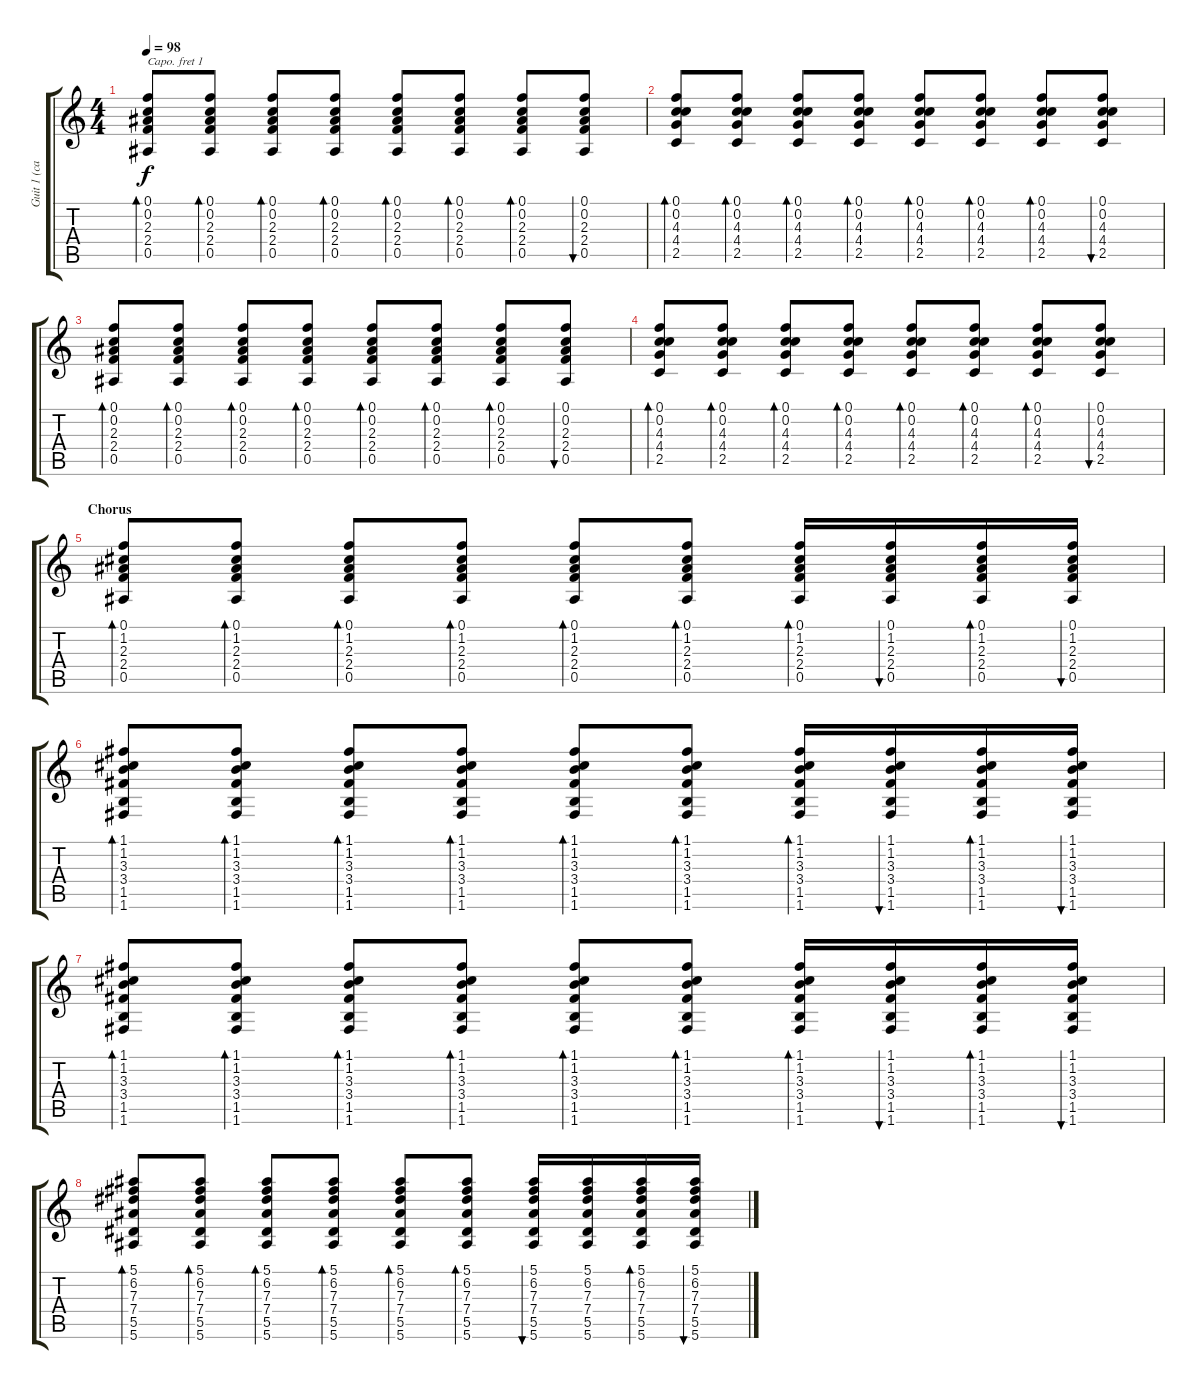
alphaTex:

\track ("Guit 1 (capo 1st fret)" "Guit 1 (ca") {instrument electricguitarjazz}
\staff {score tabs}
\capo 1
\tuning (E4 B3 G3 D3 A2 E2) {hide}
\ts (4 4)
\tempo 98
\clef g2
\ks c
(0.1 0.2 2.3 2.4 0.5).8{bd 60 dy f} (0.1 0.2 2.3 2.4 0.5).8{bd 60} (0.1 0.2 2.3 2.4 0.5).8{bd 60} (0.1 0.2 2.3 2.4 0.5).8{bd 60} (0.1 0.2 2.3 2.4 0.5).8{bd 60} (0.1 0.2 2.3 2.4 0.5).8{bd 60} (0.1 0.2 2.3 2.4 0.5).8{bd 60} (0.1 0.2 2.3 2.4 0.5).8{bu 60} |
(0.1 0.2 4.3 4.4 2.5).8{bd 60} (0.1 0.2 4.3 4.4 2.5).8{bd 60} (0.1 0.2 4.3 4.4 2.5).8{bd 60} (0.1 0.2 4.3 4.4 2.5).8{bd 60} (0.1 0.2 4.3 4.4 2.5).8{bd 60} (0.1 0.2 4.3 4.4 2.5).8{bd 60} (0.1 0.2 4.3 4.4 2.5).8{bd 60} (0.1 0.2 4.3 4.4 2.5).8{bu 60} |
(0.1 0.2 2.3 2.4 0.5).8{bd 60} (0.1 0.2 2.3 2.4 0.5).8{bd 60} (0.1 0.2 2.3 2.4 0.5).8{bd 60} (0.1 0.2 2.3 2.4 0.5).8{bd 60} (0.1 0.2 2.3 2.4 0.5).8{bd 60} (0.1 0.2 2.3 2.4 0.5).8{bd 60} (0.1 0.2 2.3 2.4 0.5).8{bd 60} (0.1 0.2 2.3 2.4 0.5).8{bu 60} |
(0.1 0.2 4.3 4.4 2.5).8{bd 60} (0.1 0.2 4.3 4.4 2.5).8{bd 60} (0.1 0.2 4.3 4.4 2.5).8{bd 60} (0.1 0.2 4.3 4.4 2.5).8{bd 60} (0.1 0.2 4.3 4.4 2.5).8{bd 60} (0.1 0.2 4.3 4.4 2.5).8{bd 60} (0.1 0.2 4.3 4.4 2.5).8{bd 60} (0.1 0.2 4.3 4.4 2.5).8{bu 60} |
\section ("" "Chorus")
(0.1 1.2 2.3 2.4 0.5).8{bd 60} (0.1 1.2 2.3 2.4 0.5).8{bd 60} (0.1 1.2 2.3 2.4 0.5).8{bd 60} (0.1 1.2 2.3 2.4 0.5).8{bd 60} (0.1 1.2 2.3 2.4 0.5).8{bd 60} (0.1 1.2 2.3 2.4 0.5).8{bd 60} (0.1 1.2 2.3 2.4 0.5).16{bd 60} (0.1 1.2 2.3 2.4 0.5).16{bu 60} (0.1 1.2 2.3 2.4 0.5).16{bd 60} (0.1 1.2 2.3 2.4 0.5).16{bu 60} |
(1.1 1.2 3.3 3.4 1.5 1.6).8{bd 60} (1.1 1.2 3.3 3.4 1.5 1.6).8{bd 60} (1.1 1.2 3.3 3.4 1.5 1.6).8{bd 60} (1.1 1.2 3.3 3.4 1.5 1.6).8{bd 60} (1.1 1.2 3.3 3.4 1.5 1.6).8{bd 60} (1.1 1.2 3.3 3.4 1.5 1.6).8{bd 60} (1.1 1.2 3.3 3.4 1.5 1.6).16{bd 60} (1.1 1.2 3.3 3.4 1.5 1.6).16{bu 60} (1.1 1.2 3.3 3.4 1.5 1.6).16{bd 60} (1.1 1.2 3.3 3.4 1.5 1.6).16{bu 60} |
(1.1 1.2 3.3 3.4 1.5 1.6).8{bd 60} (1.1 1.2 3.3 3.4 1.5 1.6).8{bd 60} (1.1 1.2 3.3 3.4 1.5 1.6).8{bd 60} (1.1 1.2 3.3 3.4 1.5 1.6).8{bd 60} (1.1 1.2 3.3 3.4 1.5 1.6).8{bd 60} (1.1 1.2 3.3 3.4 1.5 1.6).8{bd 60} (1.1 1.2 3.3 3.4 1.5 1.6).16{bd 60} (1.1 1.2 3.3 3.4 1.5 1.6).16{bu 60} (1.1 1.2 3.3 3.4 1.5 1.6).16{bd 60} (1.1 1.2 3.3 3.4 1.5 1.6).16{bu 60} |
(5.1 6.2 7.3 7.4 5.5 5.6).8{bd 60} (5.1 6.2 7.3 7.4 5.5 5.6).8{bd 60} (5.1 6.2 7.3 7.4 5.5 5.6).8{bd 60} (5.1 6.2 7.3 7.4 5.5 5.6).8{bd 60} (5.1 6.2 7.3 7.4 5.5 5.6).8{bd 60} (5.1 6.2 7.3 7.4 5.5 5.6).8{bd 60} (5.1 6.2 7.3 7.4 5.5 5.6).16{bu 60} (5.1 6.2 7.3 7.4 5.5 5.6).16 (5.1 6.2 7.3 7.4 5.5 5.6).16{bd 60} (5.1 6.2 7.3 7.4 5.5 5.6).16{bu 60}
